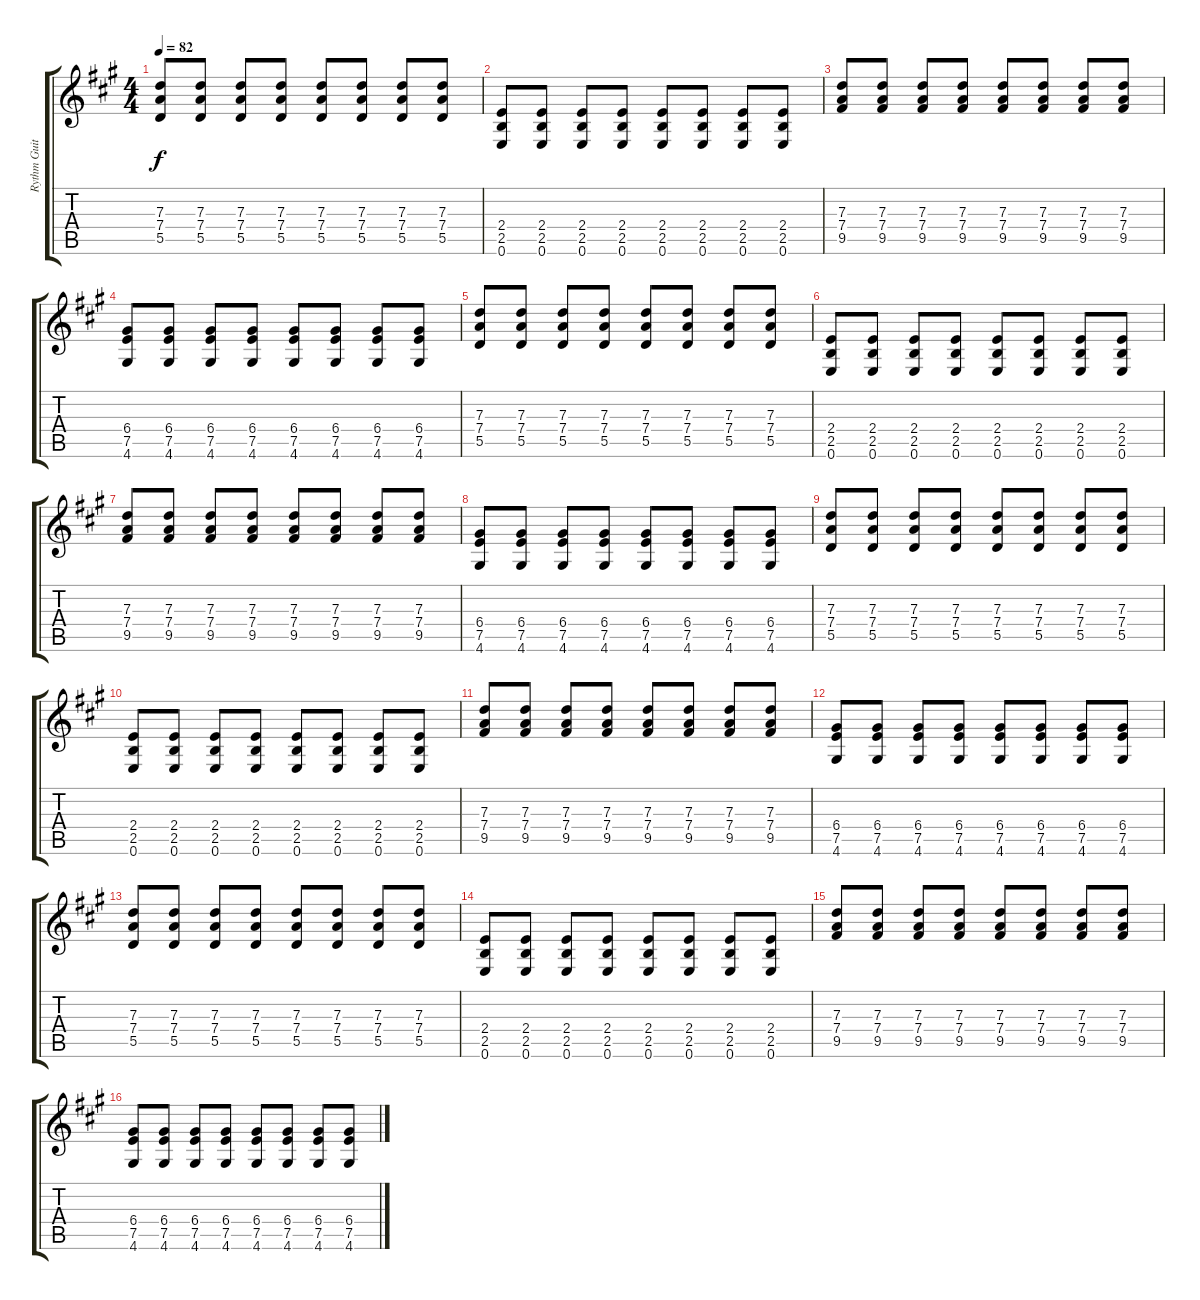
\track ("Rythm Guitar" "Rythm Guit") {instrument distortionguitar}
\staff {score tabs}
\tuning (E4 B3 G3 D3 A2 E2) {hide}
\ts (4 4)
\tempo 82
\clef g2
\ks a
(7.3 7.4 5.5).8{dy f} (7.3 7.4 5.5).8 (7.3 7.4 5.5).8 (7.3 7.4 5.5).8 (7.3 7.4 5.5).8 (7.3 7.4 5.5).8 (7.3 7.4 5.5).8 (7.3 7.4 5.5).8 |
(2.4 2.5 0.6).8 (2.4 2.5 0.6).8 (2.4 2.5 0.6).8 (2.4 2.5 0.6).8 (2.4 2.5 0.6).8 (2.4 2.5 0.6).8 (2.4 2.5 0.6).8 (2.4 2.5 0.6).8 |
(7.3 7.4 9.5).8 (7.3 7.4 9.5).8 (7.3 7.4 9.5).8 (7.3 7.4 9.5).8 (7.3 7.4 9.5).8 (7.3 7.4 9.5).8 (7.3 7.4 9.5).8 (7.3 7.4 9.5).8 |
(6.4 7.5 4.6).8 (6.4 7.5 4.6).8 (6.4 7.5 4.6).8 (6.4 7.5 4.6).8 (6.4 7.5 4.6).8 (6.4 7.5 4.6).8 (6.4 7.5 4.6).8 (6.4 7.5 4.6).8 |
(7.3 7.4 5.5).8 (7.3 7.4 5.5).8 (7.3 7.4 5.5).8 (7.3 7.4 5.5).8 (7.3 7.4 5.5).8 (7.3 7.4 5.5).8 (7.3 7.4 5.5).8 (7.3 7.4 5.5).8 |
(2.4 2.5 0.6).8 (2.4 2.5 0.6).8 (2.4 2.5 0.6).8 (2.4 2.5 0.6).8 (2.4 2.5 0.6).8 (2.4 2.5 0.6).8 (2.4 2.5 0.6).8 (2.4 2.5 0.6).8 |
(7.3 7.4 9.5).8 (7.3 7.4 9.5).8 (7.3 7.4 9.5).8 (7.3 7.4 9.5).8 (7.3 7.4 9.5).8 (7.3 7.4 9.5).8 (7.3 7.4 9.5).8 (7.3 7.4 9.5).8 |
(6.4 7.5 4.6).8 (6.4 7.5 4.6).8 (6.4 7.5 4.6).8 (6.4 7.5 4.6).8 (6.4 7.5 4.6).8 (6.4 7.5 4.6).8 (6.4 7.5 4.6).8 (6.4 7.5 4.6).8 |
(7.3 7.4 5.5).8 (7.3 7.4 5.5).8 (7.3 7.4 5.5).8 (7.3 7.4 5.5).8 (7.3 7.4 5.5).8 (7.3 7.4 5.5).8 (7.3 7.4 5.5).8 (7.3 7.4 5.5).8 |
(2.4 2.5 0.6).8 (2.4 2.5 0.6).8 (2.4 2.5 0.6).8 (2.4 2.5 0.6).8 (2.4 2.5 0.6).8 (2.4 2.5 0.6).8 (2.4 2.5 0.6).8 (2.4 2.5 0.6).8 |
(7.3 7.4 9.5).8 (7.3 7.4 9.5).8 (7.3 7.4 9.5).8 (7.3 7.4 9.5).8 (7.3 7.4 9.5).8 (7.3 7.4 9.5).8 (7.3 7.4 9.5).8 (7.3 7.4 9.5).8 |
(6.4 7.5 4.6).8 (6.4 7.5 4.6).8 (6.4 7.5 4.6).8 (6.4 7.5 4.6).8 (6.4 7.5 4.6).8 (6.4 7.5 4.6).8 (6.4 7.5 4.6).8 (6.4 7.5 4.6).8 |
(7.3 7.4 5.5).8 (7.3 7.4 5.5).8 (7.3 7.4 5.5).8 (7.3 7.4 5.5).8 (7.3 7.4 5.5).8 (7.3 7.4 5.5).8 (7.3 7.4 5.5).8 (7.3 7.4 5.5).8 |
(2.4 2.5 0.6).8 (2.4 2.5 0.6).8 (2.4 2.5 0.6).8 (2.4 2.5 0.6).8 (2.4 2.5 0.6).8 (2.4 2.5 0.6).8 (2.4 2.5 0.6).8 (2.4 2.5 0.6).8 |
(7.3 7.4 9.5).8 (7.3 7.4 9.5).8 (7.3 7.4 9.5).8 (7.3 7.4 9.5).8 (7.3 7.4 9.5).8 (7.3 7.4 9.5).8 (7.3 7.4 9.5).8 (7.3 7.4 9.5).8 |
(6.4 7.5 4.6).8 (6.4 7.5 4.6).8 (6.4 7.5 4.6).8 (6.4 7.5 4.6).8 (6.4 7.5 4.6).8 (6.4 7.5 4.6).8 (6.4 7.5 4.6).8 (6.4 7.5 4.6).8
